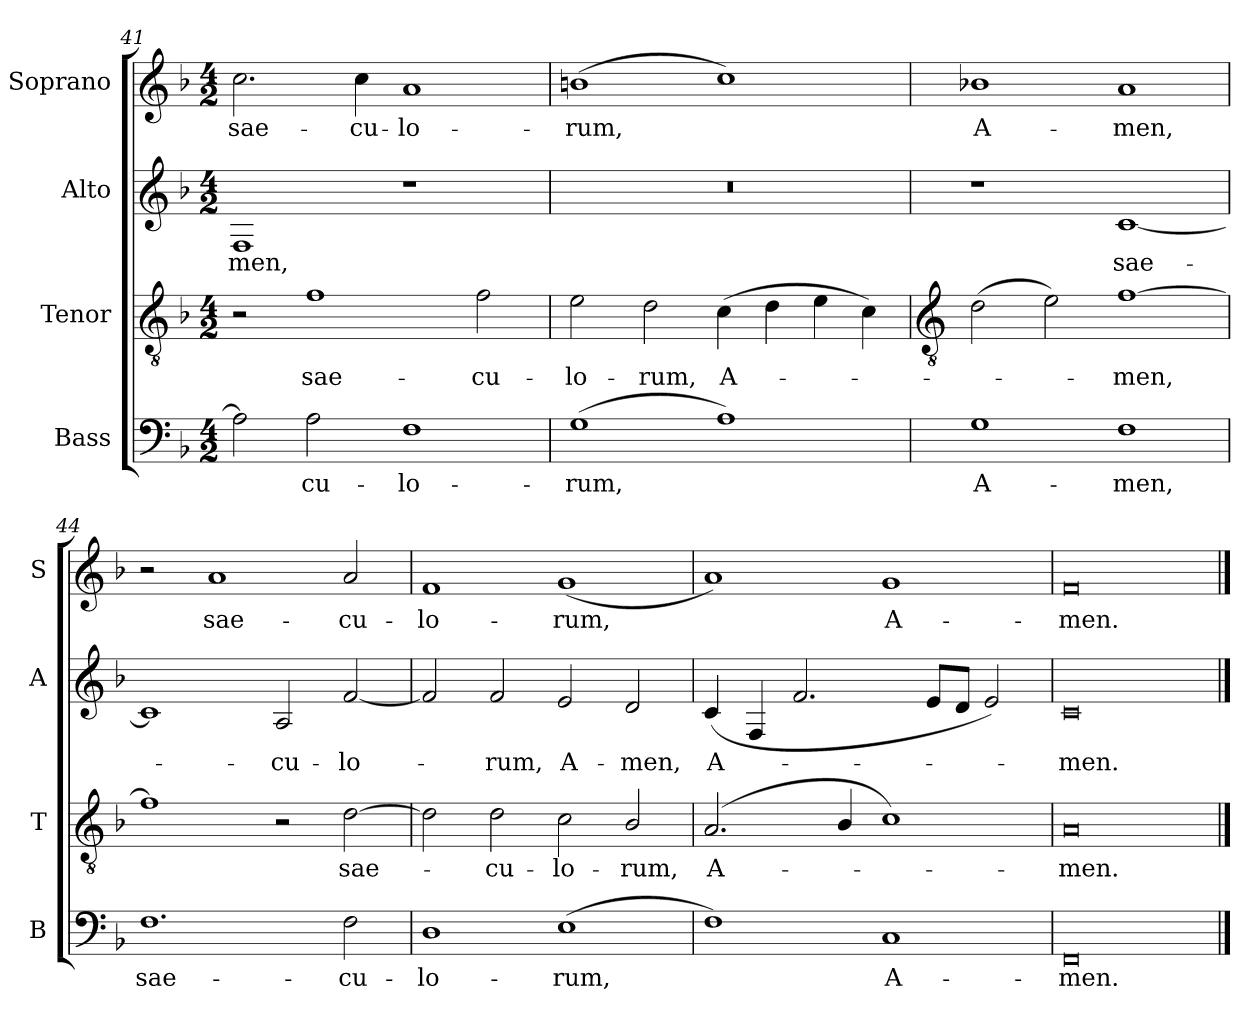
**kern	**text	**kern	**text	**kern	**text	**kern	**text
*part4	*part4	*part3	*part3	*part2	*part2	*part1	*part1
*staff4	*staff4	*staff3	*staff3	*staff2	*staff2	*staff1	*staff1
*I"Bass	*	*I"Tenor	*	*I"Alto	*	*I"Soprano	*
*I'B	*	*I'T	*	*I'A	*	*I'S	*
*clefF4	*	*clefGv2	*	*clefG2	*	*clefG2	*
*k[b-]	*	*k[b-]	*	*k[b-]	*	*k[b-]	*
*F:	*	*F:	*	*F:	*	*F:	*
*M4/2	*	*M4/2	*	*M4/2	*	*M4/2	*
=41	=41	=41	=41	=41	=41	=41	=41
!	!	!	!	!	!LO:LY:b	!	!LO:LY:b
2A]	.	2r	.	1F	-men,	2.cc	sae-
!	!LO:LY:b	!	!LO:LY:b	!	!	!	!
2A	cu-	1f	sae-	.	.	.	.
!	!	!	!	!	!	!	!LO:LY:b
.	.	.	.	.	.	4cc	-cu-
!	!LO:LY:b	!	!	!	!	!	!LO:LY:b
1F	-lo-	.	.	1r	.	1a	-lo-
!	!	!	!LO:LY:b	!	!	!	!
.	.	2f	-cu-	.	.	.	.
=42	=42	=42	=42	=42	=42	=42	=42
!	!LO:LY:b	!	!LO:LY:b	!	!	!	!LO:LY:b
(>1G	-rum,	2e	-lo-	0r	.	(>1bn	-rum,
!	!	!	!LO:LY:b	!	!	!	!
.	.	2d	-rum,	.	.	.	.
!	!	!	!LO:LY:b	!	!	!	!
1A)	.	(>4c	A-	.	.	1cc)	.
.	.	4d	.	.	.	.	.
.	.	4e	.	.	.	.	.
.	.	4c)	.	.	.	.	.
!!LO:LB:g=z
=43	=43	=43	=43	=43	=43	=43	=43
*	*	*clefGv2	*	*	*	*	*
!	!LO:LY:b	!	!	!	!	!	!LO:LY:b
1G	A-	(>2d	.	1r	.	1b-X	A-
.	.	2e)	.	.	.	.	.
!	!LO:LY:b	!	!LO:LY:b	!	!LO:LY:b	!	!LO:LY:b
1F	-men,	[1f	-men,	[1c	sae-	1a	-men,
=44	=44	=44	=44	=44	=44	=44	=44
!	!LO:LY:b	!	!	!	!	!	!
1.F	sae-	1f]	.	1c]	.	2r	.
!	!	!	!	!	!	!	!LO:LY:b
.	.	.	.	.	.	1a	sae-
!	!	!	!	!	!LO:LY:b	!	!
.	.	2r	.	2A	cu-	.	.
!	!LO:LY:b	!	!LO:LY:b	!	!LO:LY:b	!	!LO:LY:b
2F	-cu-	[2d	sae-	[2f	-lo-	2a	-cu-
=45	=45	=45	=45	=45	=45	=45	=45
!	!LO:LY:b	!	!	!	!	!	!LO:LY:b
1D	-lo-	2d]	.	2f]	.	1f	-lo-
!	!	!	!LO:LY:b	!	!LO:LY:b	!	!
.	.	2d	cu-	2f	rum,	.	.
!	!LO:LY:b	!	!LO:LY:b	!	!LO:LY:b	!	!LO:LY:b
(>1E	-rum,	2c	-lo-	2e	A-	(<1g	-rum,
!	!	!	!LO:LY:b	!	!LO:LY:b	!	!
.	.	2B-/	-rum,	2d	-men,	.	.
=46	=46	=46	=46	=46	=46	=46	=46
!	!	!	!LO:LY:b	!	!LO:LY:b	!	!
1F)	.	(<2.A	A-	(<4c	A-	1a)	.
.	.	.	.	4F	.	.	.
.	.	.	.	2.f	.	.	.
.	.	4B-/	.	.	.	.	.
!	!LO:LY:b	!	!	!	!	!	!LO:LY:b
1C	A-	1c)	.	.	.	1g	A-
.	.	.	.	8eL	.	.	.
.	.	.	.	8dJ	.	.	.
.	.	.	.	2e)	.	.	.
=47	=47	=47	=47	=47	=47	=47	=47
!	!LO:LY:b	!	!LO:LY:b	!	!LO:LY:b	!	!LO:LY:b
0FF	-men.	0A	men.	0c	men.	0f	-men.
==	==	==	==	==	==	==	==
*-	*-	*-	*-	*-	*-	*-	*-
